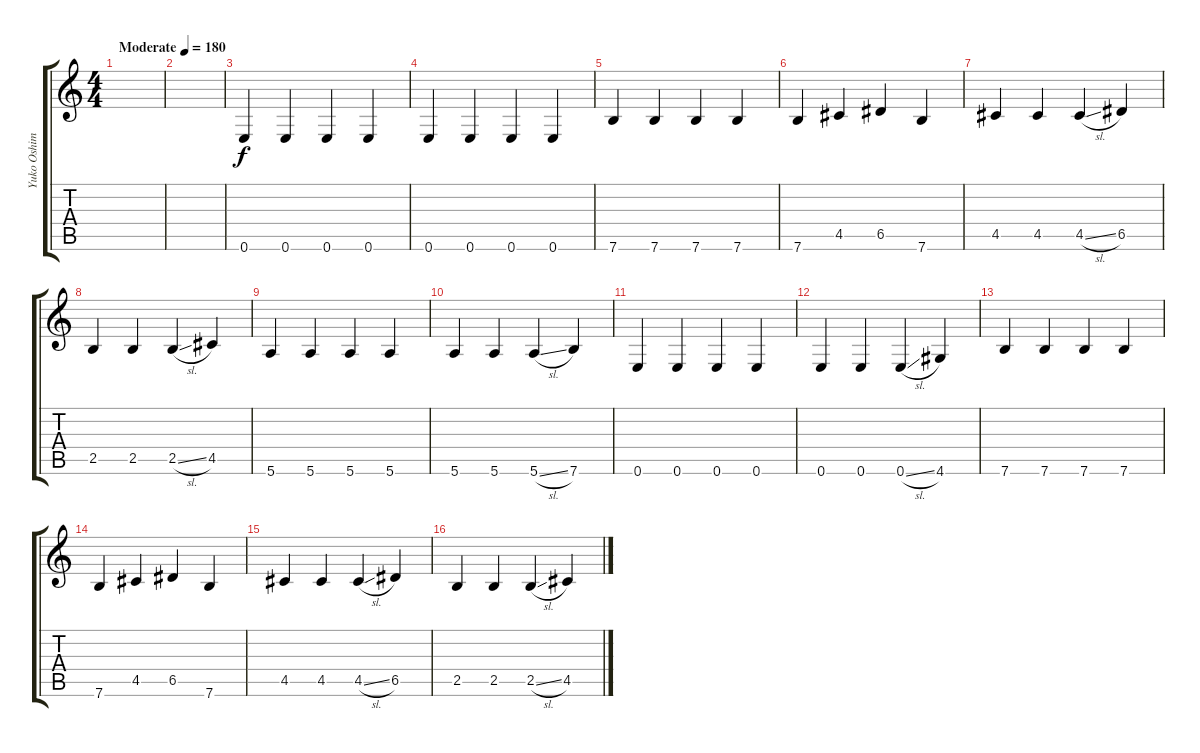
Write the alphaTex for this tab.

\track ("Yuko Oshima" "Yuko Oshim") {instrument electricbasspick}
\staff {score tabs}
\tuning (E4 B3 G3 D3 A2 E2) {hide}
\ts (4 4)
\tempo (180 "Moderate")
\clef g2
\ks c
|
|
0.6.4 0.6.4 0.6.4 0.6.4 |
0.6.4 0.6.4 0.6.4 0.6.4 |
7.6.4 7.6.4 7.6.4 7.6.4 |
7.6.4 4.5.4 6.5.4 7.6.4 |
4.5.4 4.5.4 4.5{sl}.4 6.5.4 |
2.5.4 2.5.4 2.5{sl}.4 4.5.4 |
5.6.4 5.6.4 5.6.4 5.6.4 |
5.6.4 5.6.4 5.6{sl}.4 7.6.4 |
0.6.4 0.6.4 0.6.4 0.6.4 |
0.6.4 0.6.4 0.6{sl}.4 4.6.4 |
7.6.4 7.6.4 7.6.4 7.6.4 |
7.6.4 4.5.4 6.5.4 7.6.4 |
4.5.4 4.5.4 4.5{sl}.4 6.5.4 |
2.5.4 2.5.4 2.5{sl}.4 4.5.4
